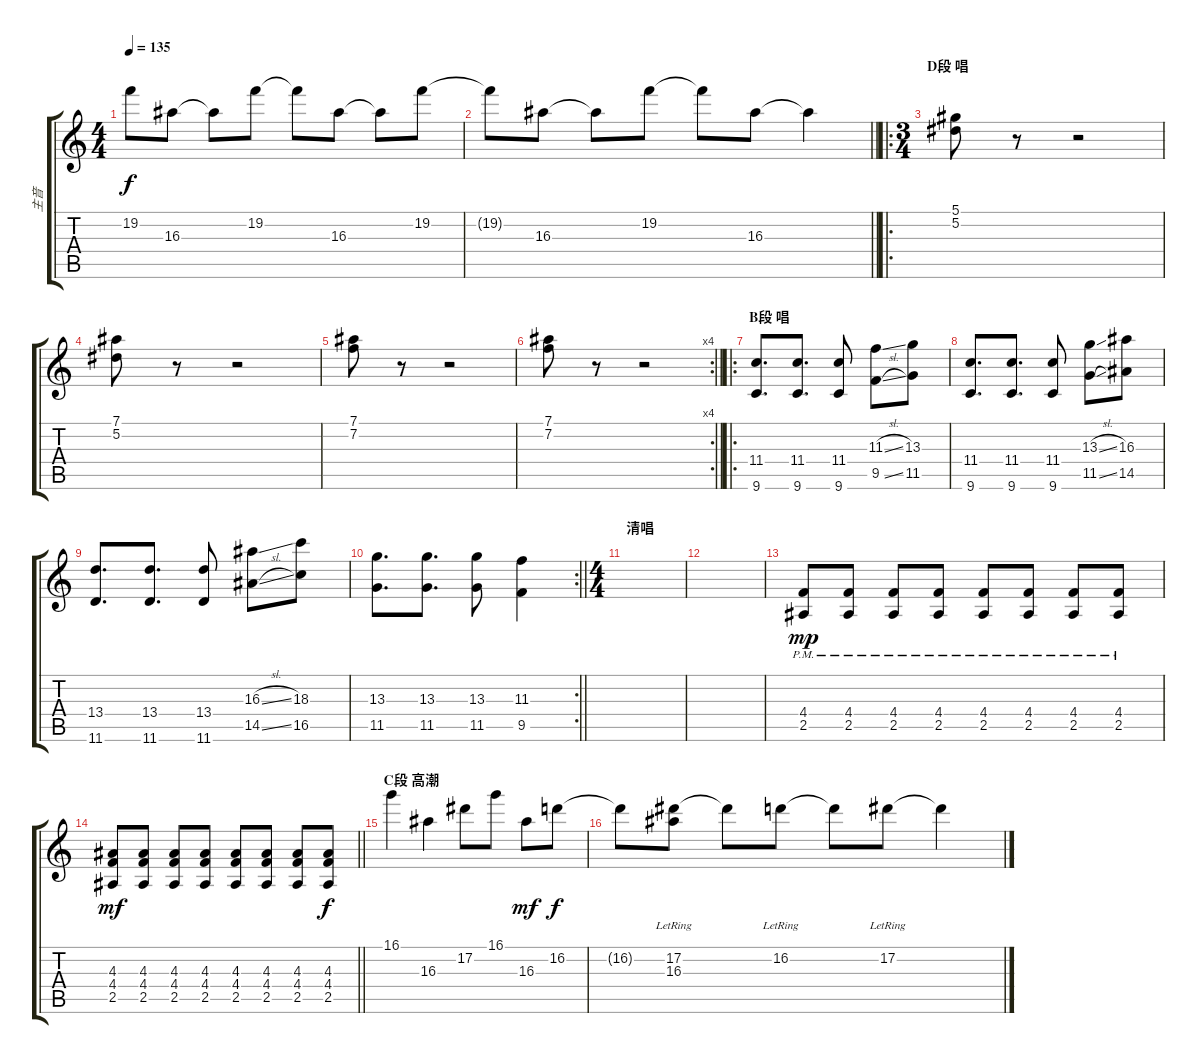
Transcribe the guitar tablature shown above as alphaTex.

\track ("主音" "主音") {instrument distortionguitar}
\staff {score tabs}
\tuning (Eb4 Bb3 Gb3 Db3 Ab2 Eb2) {hide}
\ts (4 4)
\tempo 135
\clef g2
\ks c
19.2.8{dy f} 16.3.8 16.3{t}.8 19.2.8 19.2{t}.8 16.3.8 16.3{t}.8 19.2.8 |
\barLineRight lightlight
19.2{t}.8 16.3.8 16.3{t}.8 19.2.8 19.2{t}.8 16.3.8 16.3{t}.4 |
\ro
\ts (3 4)
\section ("" "D段 唱")
(5.1 5.2).8 r.8 r.2 |
(7.1 5.2).8 r.8 r.2 |
(7.1 7.2).8 r.8 r.2 |
\rc 4
\barLineRight lightlight
(7.1 7.2).8 r.8 r.2 |
\ro
\section ("" "B段 唱")
(11.4 9.6).8{d} (11.4 9.6).8{d} (11.4 9.6).8 (11.3{sl} 9.5{sl}).8 (13.3 11.5).8 |
(11.4 9.6).8{d} (11.4 9.6).8{d} (11.4 9.6).8 (13.3{sl} 11.5{sl}).8 (16.3 14.5).8 |
(13.4 11.6).8{d} (13.4 11.6).8{d} (13.4 11.6).8 (16.3{sl} 14.5{sl}).8 (18.3 16.5).8 |
\rc 2
\barLineRight lightlight
(13.3 11.5).8{d} (13.3 11.5).8{d} (13.3 11.5).8 (11.3 9.5).4 |
\ts (4 4)
\section ("" "清唱")
|
|
(4.4{pm} 2.5{pm}).8{dy mp} (4.4{pm} 2.5{pm}).8 (4.4{pm} 2.5{pm}).8 (4.4{pm} 2.5{pm}).8 (4.4{pm} 2.5{pm}).8 (4.4{pm} 2.5{pm}).8 (4.4{pm} 2.5{pm}).8 (4.4{pm} 2.5{pm}).8 |
\barLineRight lightlight
(4.3 4.4 2.5).8{dy mf} (4.3 4.4 2.5).8 (4.3 4.4 2.5).8 (4.3 4.4 2.5).8 (4.3 4.4 2.5).8 (4.3 4.4 2.5).8 (4.3 4.4 2.5).8 (4.3 4.4 2.5).8{dy f} |
\section ("" "C段 高潮")
16.1.4 16.3.4 17.2.8 16.1.8 16.3.8{dy mf} 16.2.8{dy f} |
16.2{t}.8 (17.2{lr} 16.3{lr}).8 17.2{t}.8 16.2{lr}.8 16.2{t}.8 17.2{lr}.8 17.2{t}.4
